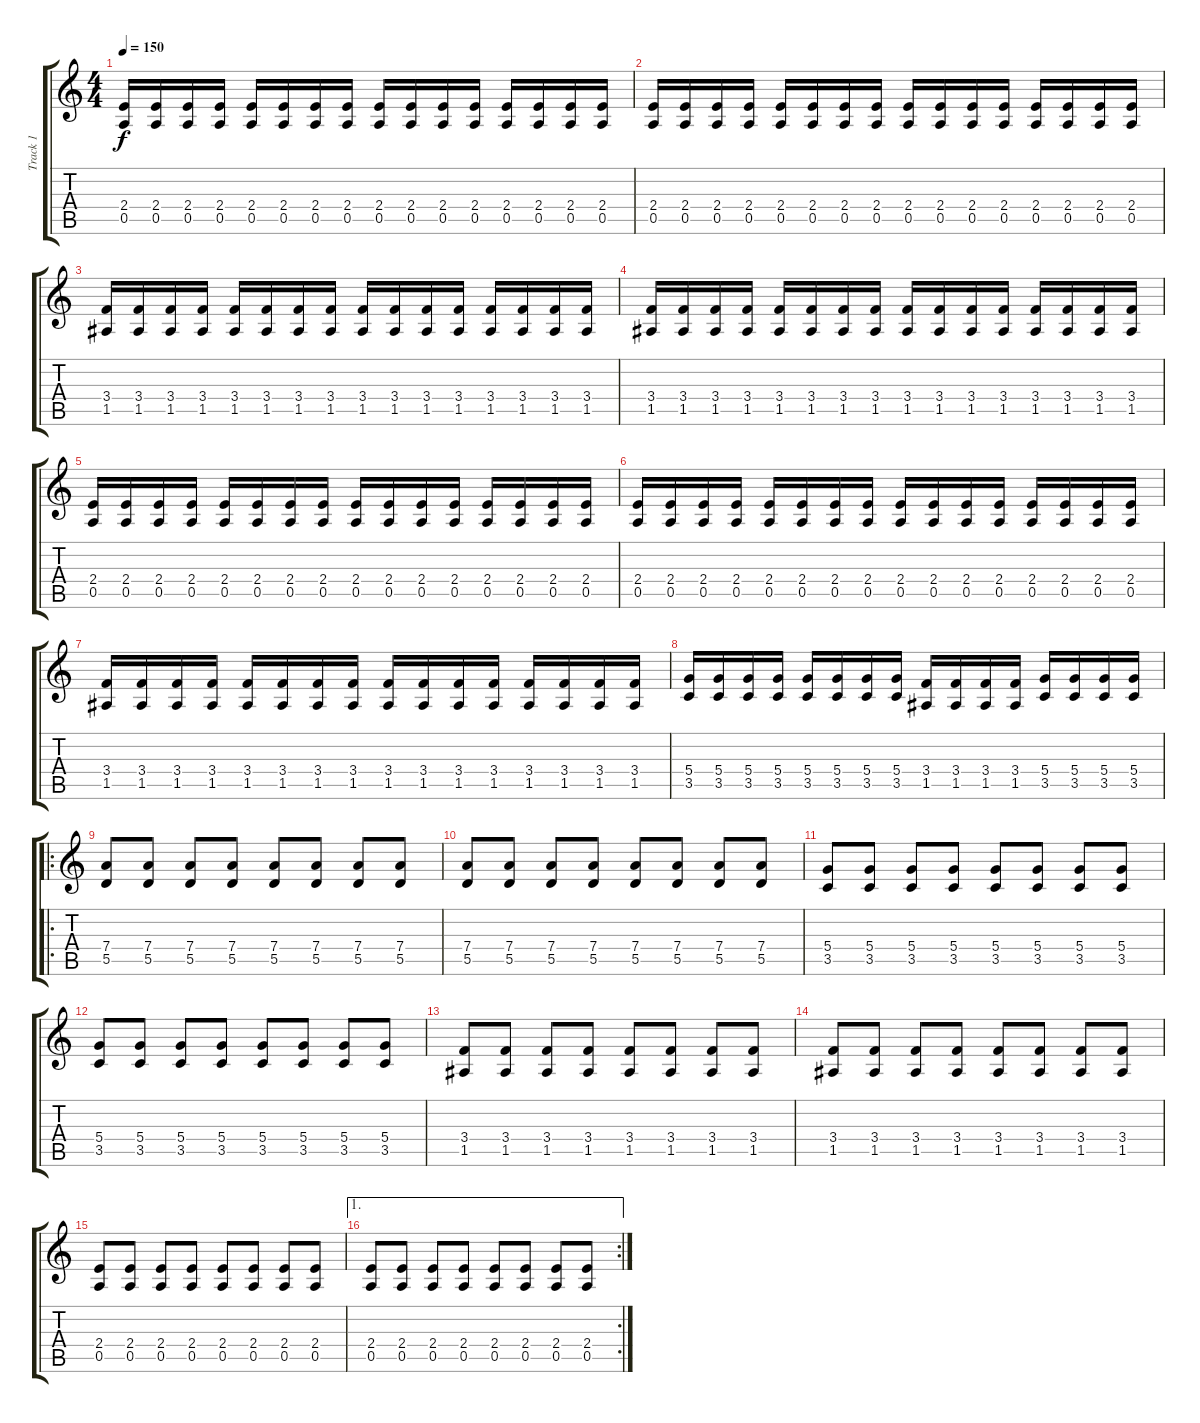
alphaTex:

\track ("Track 1" "Track 1") {instrument distortionguitar}
\staff {score tabs}
\tuning (E4 B3 G3 D3 A2 E2) {hide}
\ts (4 4)
\tempo 150
\clef g2
\ks c
(2.4 0.5).16{dy f} (2.4 0.5).16 (2.4 0.5).16 (2.4 0.5).16 (2.4 0.5).16 (2.4 0.5).16 (2.4 0.5).16 (2.4 0.5).16 (2.4 0.5).16 (2.4 0.5).16 (2.4 0.5).16 (2.4 0.5).16 (2.4 0.5).16 (2.4 0.5).16 (2.4 0.5).16 (2.4 0.5).16 |
(2.4 0.5).16 (2.4 0.5).16 (2.4 0.5).16 (2.4 0.5).16 (2.4 0.5).16 (2.4 0.5).16 (2.4 0.5).16 (2.4 0.5).16 (2.4 0.5).16 (2.4 0.5).16 (2.4 0.5).16 (2.4 0.5).16 (2.4 0.5).16 (2.4 0.5).16 (2.4 0.5).16 (2.4 0.5).16 |
(3.4 1.5).16 (3.4 1.5).16 (3.4 1.5).16 (3.4 1.5).16 (3.4 1.5).16 (3.4 1.5).16 (3.4 1.5).16 (3.4 1.5).16 (3.4 1.5).16 (3.4 1.5).16 (3.4 1.5).16 (3.4 1.5).16 (3.4 1.5).16 (3.4 1.5).16 (3.4 1.5).16 (3.4 1.5).16 |
(3.4 1.5).16 (3.4 1.5).16 (3.4 1.5).16 (3.4 1.5).16 (3.4 1.5).16 (3.4 1.5).16 (3.4 1.5).16 (3.4 1.5).16 (3.4 1.5).16 (3.4 1.5).16 (3.4 1.5).16 (3.4 1.5).16 (3.4 1.5).16 (3.4 1.5).16 (3.4 1.5).16 (3.4 1.5).16 |
(2.4 0.5).16 (2.4 0.5).16 (2.4 0.5).16 (2.4 0.5).16 (2.4 0.5).16 (2.4 0.5).16 (2.4 0.5).16 (2.4 0.5).16 (2.4 0.5).16 (2.4 0.5).16 (2.4 0.5).16 (2.4 0.5).16 (2.4 0.5).16 (2.4 0.5).16 (2.4 0.5).16 (2.4 0.5).16 |
(2.4 0.5).16 (2.4 0.5).16 (2.4 0.5).16 (2.4 0.5).16 (2.4 0.5).16 (2.4 0.5).16 (2.4 0.5).16 (2.4 0.5).16 (2.4 0.5).16 (2.4 0.5).16 (2.4 0.5).16 (2.4 0.5).16 (2.4 0.5).16 (2.4 0.5).16 (2.4 0.5).16 (2.4 0.5).16 |
(3.4 1.5).16 (3.4 1.5).16 (3.4 1.5).16 (3.4 1.5).16 (3.4 1.5).16 (3.4 1.5).16 (3.4 1.5).16 (3.4 1.5).16 (3.4 1.5).16 (3.4 1.5).16 (3.4 1.5).16 (3.4 1.5).16 (3.4 1.5).16 (3.4 1.5).16 (3.4 1.5).16 (3.4 1.5).16 |
(5.4 3.5).16 (5.4 3.5).16 (5.4 3.5).16 (5.4 3.5).16 (5.4 3.5).16 (5.4 3.5).16 (5.4 3.5).16 (5.4 3.5).16 (3.4 1.5).16 (3.4 1.5).16 (3.4 1.5).16 (3.4 1.5).16 (5.4 3.5).16 (5.4 3.5).16 (5.4 3.5).16 (5.4 3.5).16 |
\ro
(7.4 5.5).8 (7.4 5.5).8 (7.4 5.5).8 (7.4 5.5).8 (7.4 5.5).8 (7.4 5.5).8 (7.4 5.5).8 (7.4 5.5).8 |
(7.4 5.5).8 (7.4 5.5).8 (7.4 5.5).8 (7.4 5.5).8 (7.4 5.5).8 (7.4 5.5).8 (7.4 5.5).8 (7.4 5.5).8 |
(5.4 3.5).8 (5.4 3.5).8 (5.4 3.5).8 (5.4 3.5).8 (5.4 3.5).8 (5.4 3.5).8 (5.4 3.5).8 (5.4 3.5).8 |
(5.4 3.5).8 (5.4 3.5).8 (5.4 3.5).8 (5.4 3.5).8 (5.4 3.5).8 (5.4 3.5).8 (5.4 3.5).8 (5.4 3.5).8 |
(3.4 1.5).8 (3.4 1.5).8 (3.4 1.5).8 (3.4 1.5).8 (3.4 1.5).8 (3.4 1.5).8 (3.4 1.5).8 (3.4 1.5).8 |
(3.4 1.5).8 (3.4 1.5).8 (3.4 1.5).8 (3.4 1.5).8 (3.4 1.5).8 (3.4 1.5).8 (3.4 1.5).8 (3.4 1.5).8 |
(2.4 0.5).8 (2.4 0.5).8 (2.4 0.5).8 (2.4 0.5).8 (2.4 0.5).8 (2.4 0.5).8 (2.4 0.5).8 (2.4 0.5).8 |
\ae 1
\rc 2
(2.4 0.5).8 (2.4 0.5).8 (2.4 0.5).8 (2.4 0.5).8 (2.4 0.5).8 (2.4 0.5).8 (2.4 0.5).8 (2.4 0.5).8
